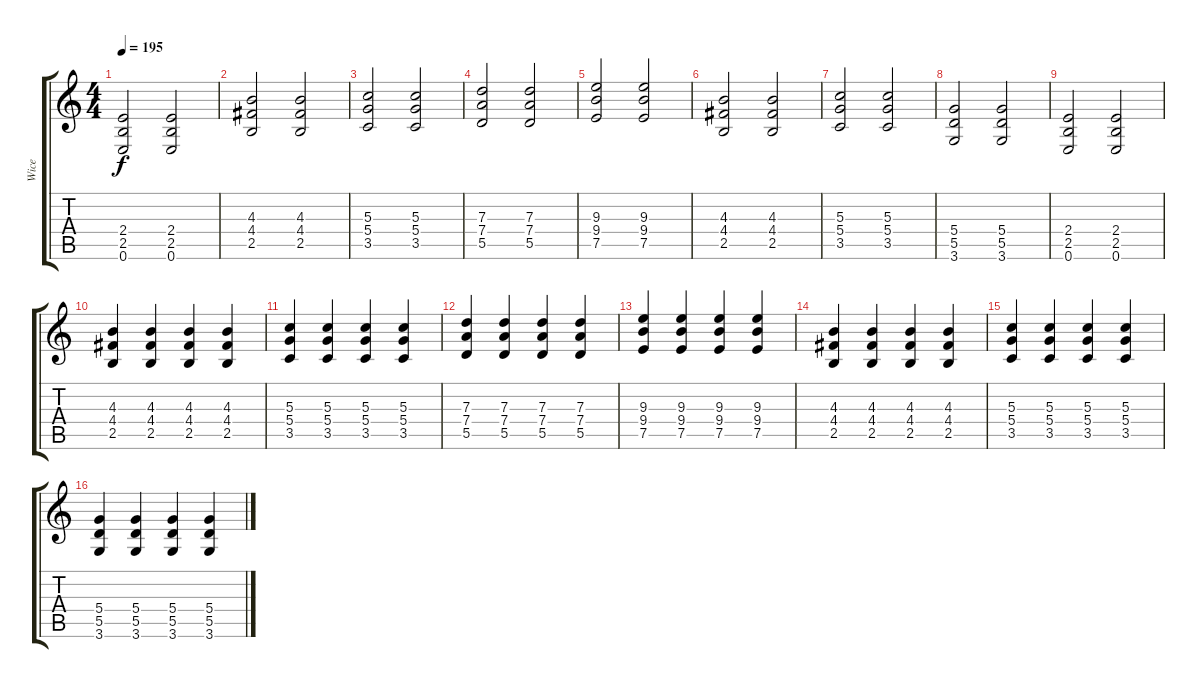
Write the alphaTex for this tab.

\track ("Wice" "Wice") {instrument distortionguitar}
\staff {score tabs}
\tuning (E4 B3 G3 D3 A2 E2) {hide}
\ts (4 4)
\tempo 195
\clef g2
\ks c
(2.4 2.5 0.6).2{dy f} (2.4 2.5 0.6).2 |
(4.3 4.4 2.5).2 (4.3 4.4 2.5).2 |
(5.3 5.4 3.5).2 (5.3 5.4 3.5).2 |
(7.3 7.4 5.5).2 (7.3 7.4 5.5).2 |
(9.3 9.4 7.5).2 (9.3 9.4 7.5).2 |
(4.3 4.4 2.5).2 (4.3 4.4 2.5).2 |
(5.3 5.4 3.5).2 (5.3 5.4 3.5).2 |
(5.4 5.5 3.6).2 (5.4 5.5 3.6).2 |
(2.4 2.5 0.6).2 (2.4 2.5 0.6).2 |
(4.3 4.4 2.5).4 (4.3 4.4 2.5).4 (4.3 4.4 2.5).4 (4.3 4.4 2.5).4 |
(5.3 5.4 3.5).4 (5.3 5.4 3.5).4 (5.3 5.4 3.5).4 (5.3 5.4 3.5).4 |
(7.3 7.4 5.5).4 (7.3 7.4 5.5).4 (7.3 7.4 5.5).4 (7.3 7.4 5.5).4 |
(9.3 9.4 7.5).4 (9.3 9.4 7.5).4 (9.3 9.4 7.5).4 (9.3 9.4 7.5).4 |
(4.3 4.4 2.5).4 (4.3 4.4 2.5).4 (4.3 4.4 2.5).4 (4.3 4.4 2.5).4 |
(5.3 5.4 3.5).4 (5.3 5.4 3.5).4 (5.3 5.4 3.5).4 (5.3 5.4 3.5).4 |
(5.4 5.5 3.6).4 (5.4 5.5 3.6).4 (5.4 5.5 3.6).4 (5.4 5.5 3.6).4
